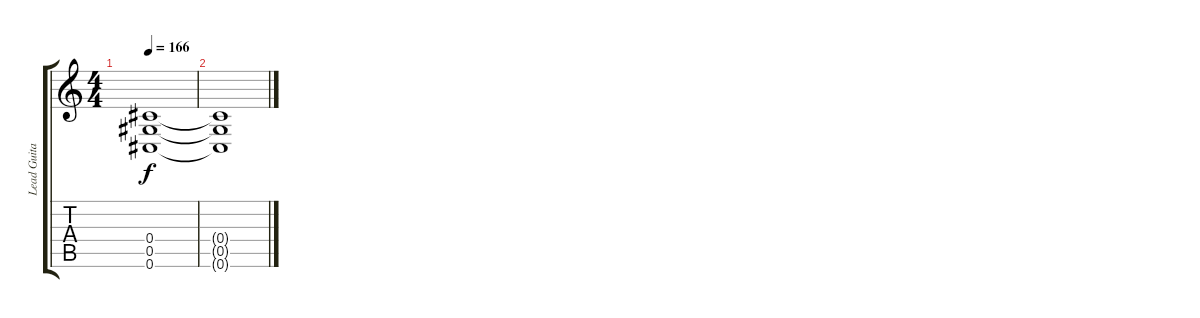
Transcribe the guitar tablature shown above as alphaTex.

\track ("Lead Guitar" "Lead Guita") {instrument distortionguitar}
\staff {score tabs}
\tuning (Eb4 Bb3 Gb3 Db3 Ab2 Db2) {hide}
\ts (4 4)
\tempo 166
\clef g2
\ks c
(0.4{t} 0.5{t} 0.6{t}).1{dy f} |
(0.4{t} 0.5{t} 0.6{t}).1
